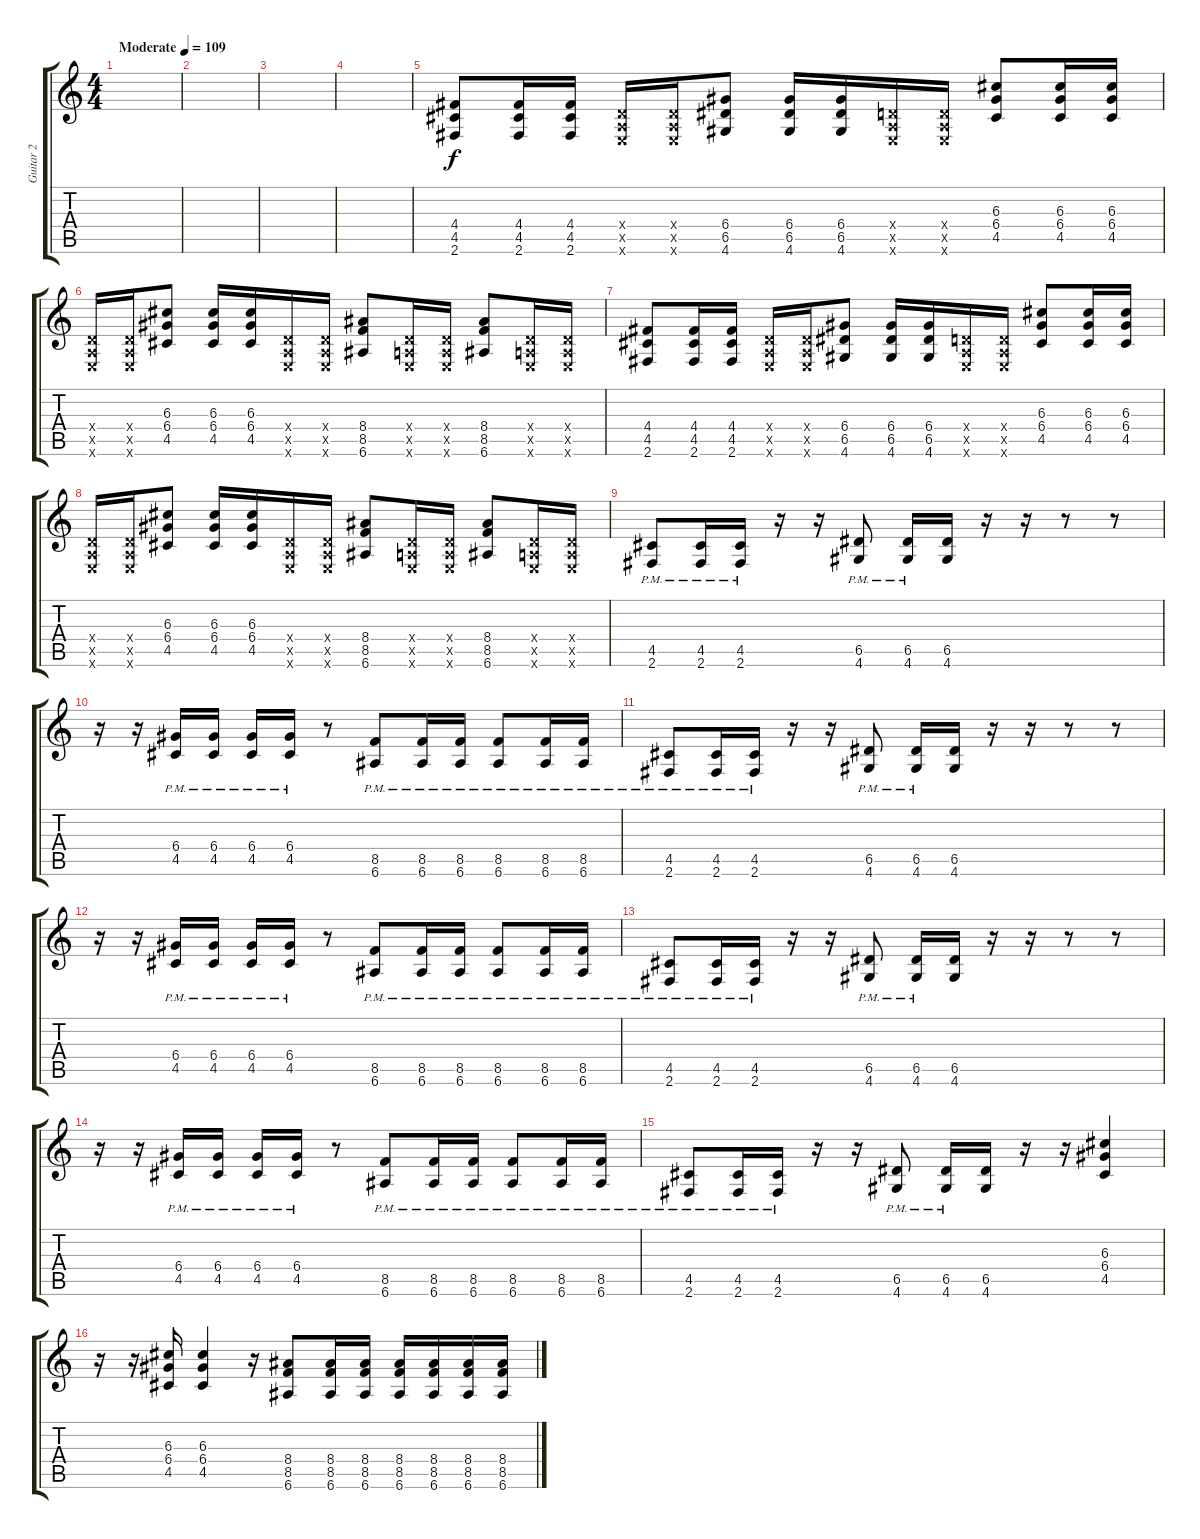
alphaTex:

\track ("Guitar 2" "Guitar 2") {instrument overdrivenguitar}
\staff {score tabs}
\tuning (E4 B3 G3 D3 A2 E2) {hide}
\ts (4 4)
\tempo (109 "Moderate")
\clef g2
\ks c
|
|
|
|
(4.4 4.5 2.6).8 (4.4 4.5 2.6).16 (4.4 4.5 2.6).16 (0.4{x} 0.5{x} 0.6{x}).16 (0.4{x} 0.5{x} 0.6{x}).16 (6.4 6.5 4.6).8 (6.4 6.5 4.6).16 (6.4 6.5 4.6).16 (0.4{x} 0.5{x} 0.6{x}).16 (0.4{x} 0.5{x} 0.6{x}).16 (6.3 6.4 4.5).8 (6.3 6.4 4.5).16 (6.3 6.4 4.5).16 |
(0.4{x} 0.5{x} 0.6{x}).16 (0.4{x} 0.5{x} 0.6{x}).16 (6.3 6.4 4.5).8 (6.3 6.4 4.5).16 (6.3 6.4 4.5).16 (0.4{x} 0.5{x} 0.6{x}).16 (0.4{x} 0.5{x} 0.6{x}).16 (8.4 8.5 6.6).8 (0.4{x} 0.5{x} 0.6{x}).16 (0.4{x} 0.5{x} 0.6{x}).16 (8.4 8.5 6.6).8 (0.4{x} 0.5{x} 0.6{x}).16 (0.4{x} 0.5{x} 0.6{x}).16 |
(4.4 4.5 2.6).8 (4.4 4.5 2.6).16 (4.4 4.5 2.6).16 (0.4{x} 0.5{x} 0.6{x}).16 (0.4{x} 0.5{x} 0.6{x}).16 (6.4 6.5 4.6).8 (6.4 6.5 4.6).16 (6.4 6.5 4.6).16 (0.4{x} 0.5{x} 0.6{x}).16 (0.4{x} 0.5{x} 0.6{x}).16 (6.3 6.4 4.5).8 (6.3 6.4 4.5).16 (6.3 6.4 4.5).16 |
(0.4{x} 0.5{x} 0.6{x}).16 (0.4{x} 0.5{x} 0.6{x}).16 (6.3 6.4 4.5).8 (6.3 6.4 4.5).16 (6.3 6.4 4.5).16 (0.4{x} 0.5{x} 0.6{x}).16 (0.4{x} 0.5{x} 0.6{x}).16 (8.4 8.5 6.6).8 (0.4{x} 0.5{x} 0.6{x}).16 (0.4{x} 0.5{x} 0.6{x}).16 (8.4 8.5 6.6).8 (0.4{x} 0.5{x} 0.6{x}).16 (0.4{x} 0.5{x} 0.6{x}).16 |
(4.5{pm} 2.6{pm}).8 (4.5{pm} 2.6{pm}).16 (4.5{pm} 2.6{pm}).16 r.16 r.16 (6.5{pm} 4.6{pm}).8 (6.5{pm} 4.6{pm}).16 (6.5 4.6).16 r.16 r.16 r.8 r.8 |
r.16 r.16 (6.4{pm} 4.5{pm}).16 (6.4{pm} 4.5{pm}).16 (6.4{pm} 4.5{pm}).16 (6.4{pm} 4.5{pm}).16 r.8 (8.5{pm} 6.6{pm}).8 (8.5{pm} 6.6{pm}).16 (8.5{pm} 6.6{pm}).16 (8.5 6.6{pm}).8 (8.5{pm} 6.6{pm}).16 (8.5{pm} 6.6{pm}).16 |
(4.5{pm} 2.6{pm}).8 (4.5{pm} 2.6{pm}).16 (4.5{pm} 2.6{pm}).16 r.16 r.16 (6.5{pm} 4.6{pm}).8 (6.5{pm} 4.6{pm}).16 (6.5 4.6).16 r.16 r.16 r.8 r.8 |
r.16 r.16 (6.4{pm} 4.5{pm}).16 (6.4{pm} 4.5{pm}).16 (6.4{pm} 4.5{pm}).16 (6.4{pm} 4.5{pm}).16 r.8 (8.5{pm} 6.6{pm}).8 (8.5{pm} 6.6{pm}).16 (8.5{pm} 6.6{pm}).16 (8.5 6.6{pm}).8 (8.5{pm} 6.6{pm}).16 (8.5{pm} 6.6{pm}).16 |
(4.5{pm} 2.6{pm}).8 (4.5{pm} 2.6{pm}).16 (4.5{pm} 2.6{pm}).16 r.16 r.16 (6.5{pm} 4.6{pm}).8 (6.5{pm} 4.6{pm}).16 (6.5 4.6).16 r.16 r.16 r.8 r.8 |
r.16 r.16 (6.4{pm} 4.5{pm}).16 (6.4{pm} 4.5{pm}).16 (6.4{pm} 4.5{pm}).16 (6.4{pm} 4.5{pm}).16 r.8 (8.5{pm} 6.6{pm}).8 (8.5{pm} 6.6{pm}).16 (8.5{pm} 6.6{pm}).16 (8.5 6.6{pm}).8 (8.5{pm} 6.6{pm}).16 (8.5{pm} 6.6{pm}).16 |
(4.5{pm} 2.6{pm}).8 (4.5{pm} 2.6{pm}).16 (4.5{pm} 2.6{pm}).16 r.16 r.16 (6.5{pm} 4.6{pm}).8 (6.5{pm} 4.6{pm}).16 (6.5 4.6).16 r.16 r.16 (6.3 6.4 4.5).4 |
r.16 r.16 (6.3 6.4 4.5).16 (6.3 6.4 4.5).4 r.16 (8.4 8.5 6.6).8 (8.4 8.5 6.6).16 (8.4 8.5 6.6).16 (8.4 8.5 6.6).16 (8.4 8.5 6.6).16 (8.4 8.5 6.6).16 (8.4 8.5 6.6).16
